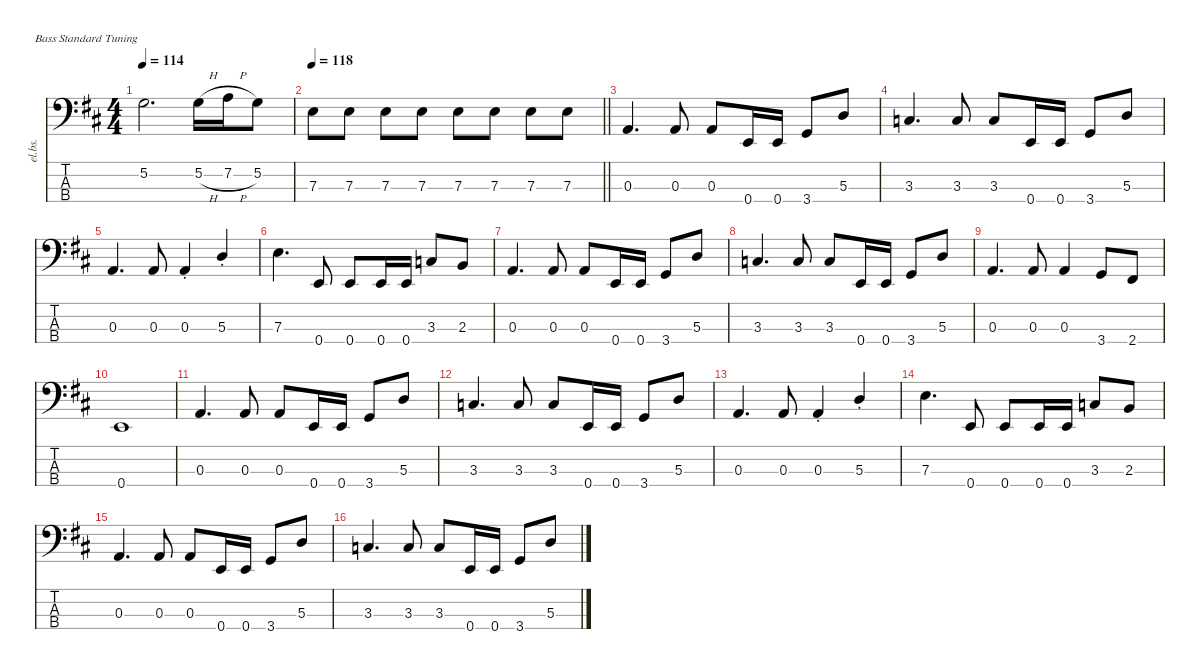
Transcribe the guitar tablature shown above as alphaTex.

\defaultSystemsLayout 4
\hideDynamics
\bracketExtendMode nobrackets
\otherSystemsTrackNameOrientation horizontal
\track ("Cliff - Bass" "el.bs.") {instrument electricbassfinger}
\staff {score tabs}
\tuning (G2 D2 A1 E1)
\ts (4 4)
\tempo 114
\clef f4
\ks bminor
5.2{acc forcenatural}.2{d dy ff beam Down} 5.2{h acc forcenatural}.16{beam Down} 7.2{h acc forcenatural}.16{beam Down} 5.2{acc forcenatural}.8{beam Down} |
\tempo 118
\barLineRight lightlight
7.3{acc forcenatural}.8{dy fff beam Down} 7.3{acc forcenatural}.8{beam Down} 7.3{acc forcenatural}.8{beam Down} 7.3{acc forcenatural}.8{beam Down} 7.3{acc forcenatural}.8{beam Down} 7.3{acc forcenatural}.8{beam Down} 7.3{acc forcenatural}.8{beam Down} 7.3{acc forcenatural}.8{beam Down} |
0.3{acc forcenatural}.4{d beam Up} 0.3{acc forcenatural}.8{beam Up} 0.3{acc forcenatural}.8{beam Up} 0.4{acc forcenatural}.16{beam Up} 0.4{acc forcenatural}.16{beam Up} 3.4{acc forcenatural}.8{beam Up} 5.3{acc forcenatural}.8{beam Up} |
3.3{acc forcenatural}.4{d beam Up} 3.3{acc forcenatural}.8{beam Up} 3.3{acc forcenatural}.8{beam Up} 0.4{acc forcenatural}.16{beam Up} 0.4{acc forcenatural}.16{beam Up} 3.4{acc forcenatural}.8{beam Up} 5.3{acc forcenatural}.8{beam Up} |
0.3{acc forcenatural}.4{d beam Up} 0.3{acc forcenatural}.8{beam Up} 0.3{st acc forcenatural}.4{beam Up} 5.3{st acc forcenatural}.4{beam Up} |
7.3{acc forcenatural}.4{d beam Down} 0.4{acc forcenatural}.8{beam Up} 0.4{acc forcenatural}.8{beam Up} 0.4{acc forcenatural}.16{beam Up} 0.4{acc forcenatural}.16{beam Up} 3.3{acc forcenatural}.8{beam Up} 2.3{acc forcenatural}.8{beam Up} |
0.3{acc forcenatural}.4{d beam Up} 0.3{acc forcenatural}.8{beam Up} 0.3{acc forcenatural}.8{beam Up} 0.4{acc forcenatural}.16{beam Up} 0.4{acc forcenatural}.16{beam Up} 3.4{acc forcenatural}.8{beam Up} 5.3{acc forcenatural}.8{beam Up} |
3.3{acc forcenatural}.4{d beam Up} 3.3{acc forcenatural}.8{beam Up} 3.3{acc forcenatural}.8{beam Up} 0.4{acc forcenatural}.16{beam Up} 0.4{acc forcenatural}.16{beam Up} 3.4{acc forcenatural}.8{beam Up} 5.3{acc forcenatural}.8{beam Up} |
0.3{acc forcenatural}.4{d beam Up} 0.3{acc forcenatural}.8{beam Up} 0.3{acc forcenatural}.4{beam Up} 3.4{acc forcenatural}.8{beam Up} 2.4{acc #}.8{beam Up} |
0.4{acc forcenatural}.1{beam Up} |
0.3{acc forcenatural}.4{d beam Up} 0.3{acc forcenatural}.8{beam Up} 0.3{acc forcenatural}.8{beam Up} 0.4{acc forcenatural}.16{beam Up} 0.4{acc forcenatural}.16{beam Up} 3.4{acc forcenatural}.8{beam Up} 5.3{acc forcenatural}.8{beam Up} |
3.3{acc forcenatural}.4{d beam Up} 3.3{acc forcenatural}.8{beam Up} 3.3{acc forcenatural}.8{beam Up} 0.4{acc forcenatural}.16{beam Up} 0.4{acc forcenatural}.16{beam Up} 3.4{acc forcenatural}.8{beam Up} 5.3{acc forcenatural}.8{beam Up} |
0.3{acc forcenatural}.4{d beam Up} 0.3{acc forcenatural}.8{beam Up} 0.3{st acc forcenatural}.4{beam Up} 5.3{st acc forcenatural}.4{beam Up} |
7.3{acc forcenatural}.4{d beam Down} 0.4{acc forcenatural}.8{beam Up} 0.4{acc forcenatural}.8{beam Up} 0.4{acc forcenatural}.16{beam Up} 0.4{acc forcenatural}.16{beam Up} 3.3{acc forcenatural}.8{beam Up} 2.3{acc forcenatural}.8{beam Up} |
0.3{acc forcenatural}.4{d beam Up} 0.3{acc forcenatural}.8{beam Up} 0.3{acc forcenatural}.8{beam Up} 0.4{acc forcenatural}.16{beam Up} 0.4{acc forcenatural}.16{beam Up} 3.4{acc forcenatural}.8{beam Up} 5.3{acc forcenatural}.8{beam Up} |
3.3{acc forcenatural}.4{d beam Up} 3.3{acc forcenatural}.8{beam Up} 3.3{acc forcenatural}.8{beam Up} 0.4{acc forcenatural}.16{beam Up} 0.4{acc forcenatural}.16{beam Up} 3.4{acc forcenatural}.8{beam Up} 5.3{acc forcenatural}.8{beam Up}
